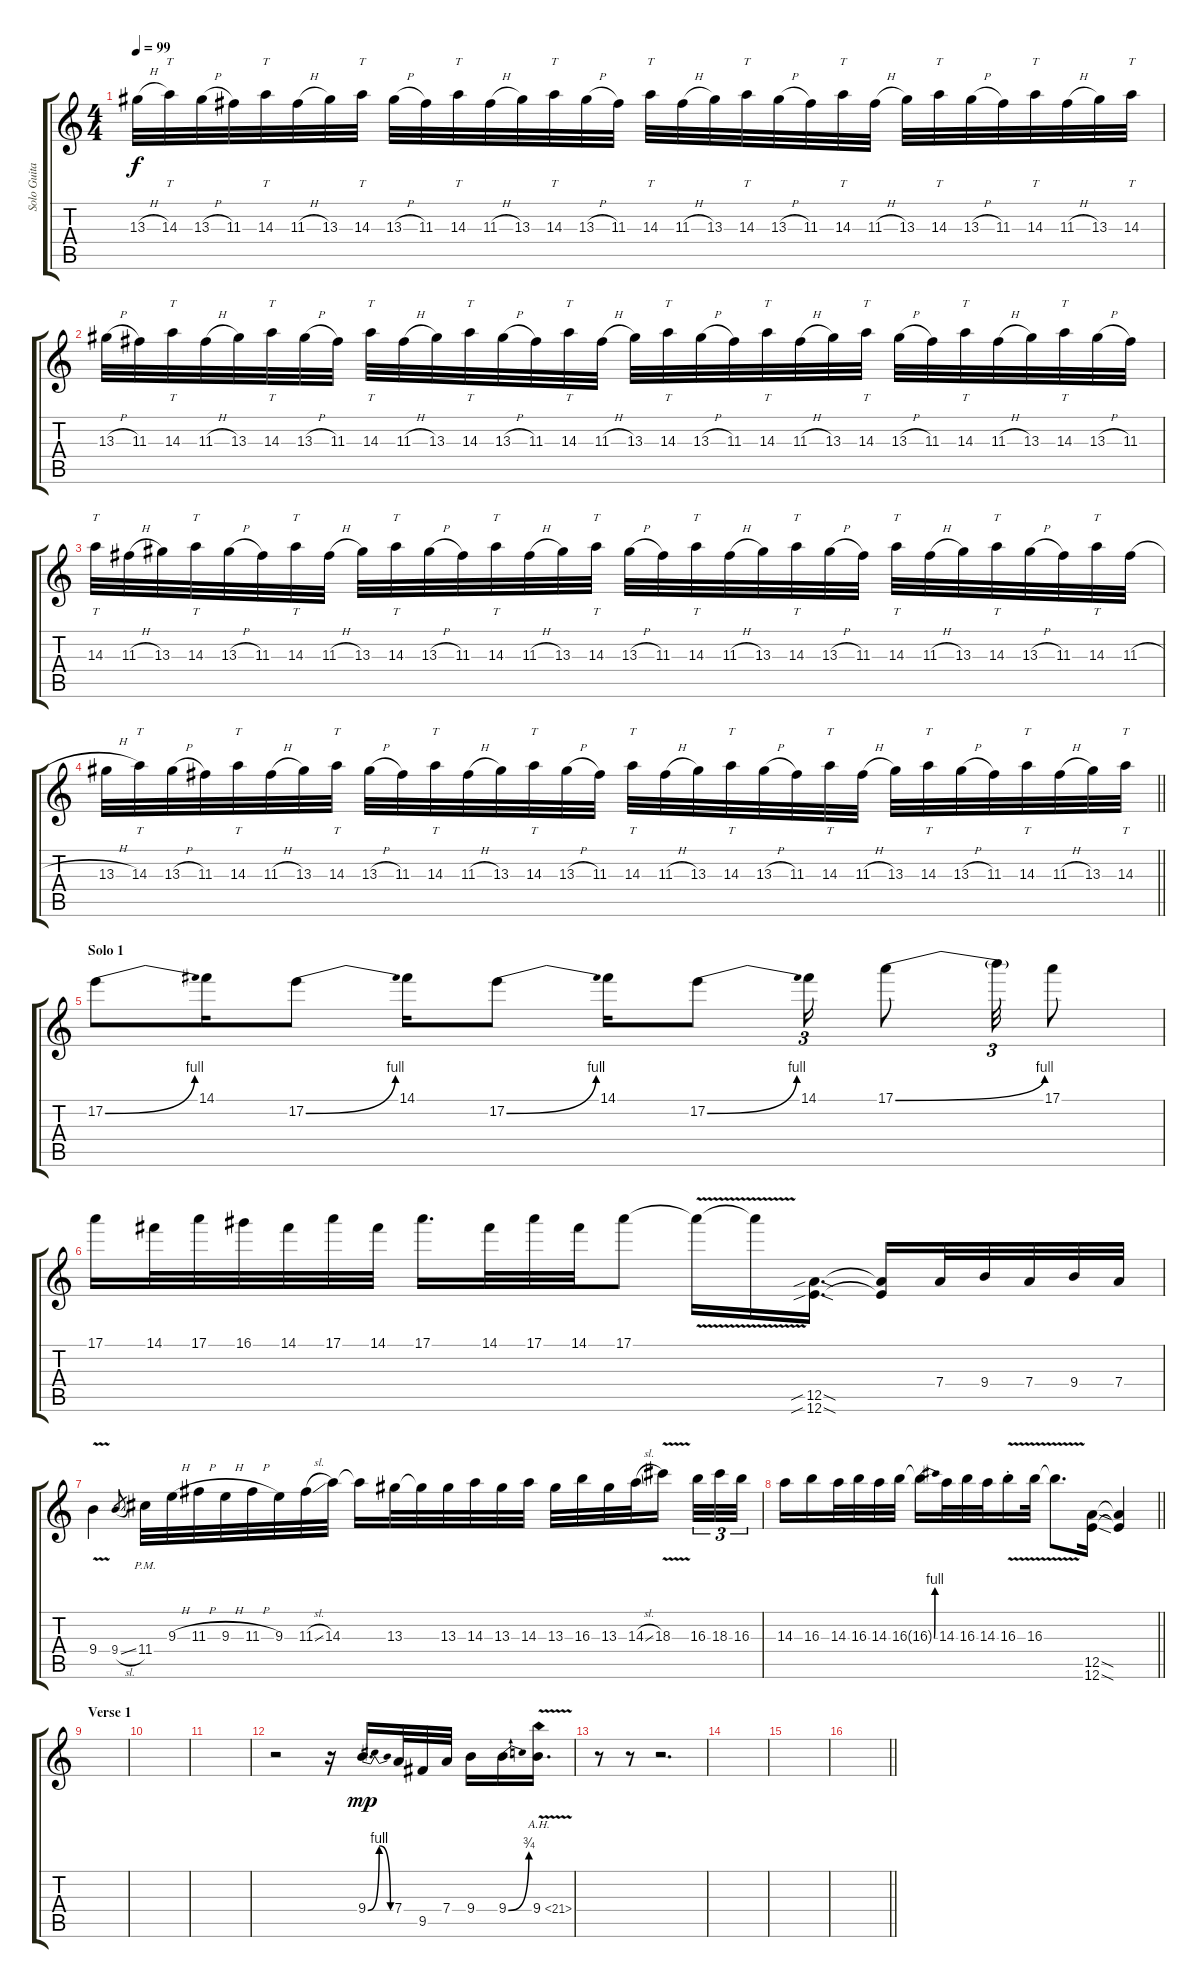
\track ("Solo Guitar" "Solo Guita") {instrument distortionguitar}
\staff {score tabs}
\tuning (E4 B3 G3 D3 A2 E2) {hide}
\ts (4 4)
\tempo 99
\clef g2
\ks c
13.3{h}.32{dy f} 14.3.32{tt} 13.3{h}.32 11.3.32 14.3.32{tt} 11.3{h}.32 13.3.32 14.3.32{tt} 13.3{h}.32 11.3.32 14.3.32{tt} 11.3{h}.32 13.3.32 14.3.32{tt} 13.3{h}.32 11.3.32 14.3.32{tt} 11.3{h}.32 13.3.32 14.3.32{tt} 13.3{h}.32 11.3.32 14.3.32{tt} 11.3{h}.32 13.3.32 14.3.32{tt} 13.3{h}.32 11.3.32 14.3.32{tt} 11.3{h}.32 13.3.32 14.3.32{tt} |
13.3{h}.32 11.3.32 14.3.32{tt} 11.3{h}.32 13.3.32 14.3.32{tt} 13.3{h}.32 11.3.32 14.3.32{tt} 11.3{h}.32 13.3.32 14.3.32{tt} 13.3{h}.32 11.3.32 14.3.32{tt} 11.3{h}.32 13.3.32 14.3.32{tt} 13.3{h}.32 11.3.32 14.3.32{tt} 11.3{h}.32 13.3.32 14.3.32{tt} 13.3{h}.32 11.3.32 14.3.32{tt} 11.3{h}.32 13.3.32 14.3.32{tt} 13.3{h}.32 11.3.32 |
14.3.32{tt} 11.3{h}.32 13.3.32 14.3.32{tt} 13.3{h}.32 11.3.32 14.3.32{tt} 11.3{h}.32 13.3.32 14.3.32{tt} 13.3{h}.32 11.3.32 14.3.32{tt} 11.3{h}.32 13.3.32 14.3.32{tt} 13.3{h}.32 11.3.32 14.3.32{tt} 11.3{h}.32 13.3.32 14.3.32{tt} 13.3{h}.32 11.3.32 14.3.32{tt} 11.3{h}.32 13.3.32 14.3.32{tt} 13.3{h}.32 11.3.32 14.3.32{tt} 11.3{h}.32 |
\barLineRight lightlight
13.3{h}.32 14.3.32{tt} 13.3{h}.32 11.3.32 14.3.32{tt} 11.3{h}.32 13.3.32 14.3.32{tt} 13.3{h}.32 11.3.32 14.3.32{tt} 11.3{h}.32 13.3.32 14.3.32{tt} 13.3{h}.32 11.3.32 14.3.32{tt} 11.3{h}.32 13.3.32 14.3.32{tt} 13.3{h}.32 11.3.32 14.3.32{tt} 11.3{h}.32 13.3.32 14.3.32{tt} 13.3{h}.32 11.3.32 14.3.32{tt} 11.3{h}.32 13.3.32 14.3.32{tt} |
\section ("" "Solo 1")
17.2{be (bend 0 0 60 4)}.8 14.1.16 17.2{be (bend 0 0 60 4)}.8 14.1.16 17.2{be (bend 0 0 60 4)}.8 14.1.16 17.2{be (bend 0 0 60 4)}.8 14.1.16{tu (3 2)} 17.1{be (bend 0 0 60 4)}.8 17.1{t}.32{tu (3 2)} 17.1.8 |
17.1.16 14.1.32 17.1.32 16.1.32 14.1.32 17.1.32 14.1.32 17.1.16{d} 14.1.32 17.1.32 14.1.32 17.1.8 17.1{v t}.16 17.1{t}.16 (12.5{sib sod} 12.6{sib sod}).16{d} (12.5{t} 12.6{t}).16 7.4.32 9.4.32 7.4.32 9.4.32 7.4.32 |
9.4{v}.4 9.4{sl}.8{gr} 11.4{pm}.32 9.3{h}.32 11.3{h}.32 9.3{h}.32 11.3{h}.32 9.3.32 11.3{sl}.32 14.3.32 14.3{t}.16 13.3.32 13.3{t}.32 13.3.32 14.3.32 13.3.32 14.3.32 13.3.32 16.3.32 13.3.32 14.3{sl}.32 18.3{v}.16{beam splitsecondary} 16.3.32{tu (3 2)} 18.3.32{tu (3 2)} 16.3.32{tu (3 2)} |
\barLineRight lightlight
14.3.16 16.3.16 14.3.32 16.3.32 14.3.32 16.3.32 16.3{be (bend 0 0 60 4) t}.16 14.3.32 16.3.32 14.3.32 16.3{v st}.16 16.3{v}.32 16.3{t}.8{d} (12.5{sod} 12.6{sod}).16 (12.5{t} 12.6{t}).4 |
\section ("" "Verse 1")
|
|
|
r.2 r.16 9.4{be (bendrelease 0 0 15 4 45 4 60 0)}.16{d dy mp} 7.4.32 9.5.32 7.4.32 9.4.16 9.4{be (bend 0 0 60 3)}.16{d} 9.4{ah 12 v}.16{d} |
r.8 r.8 r.2{d} |
|
|
\barLineRight lightlight
